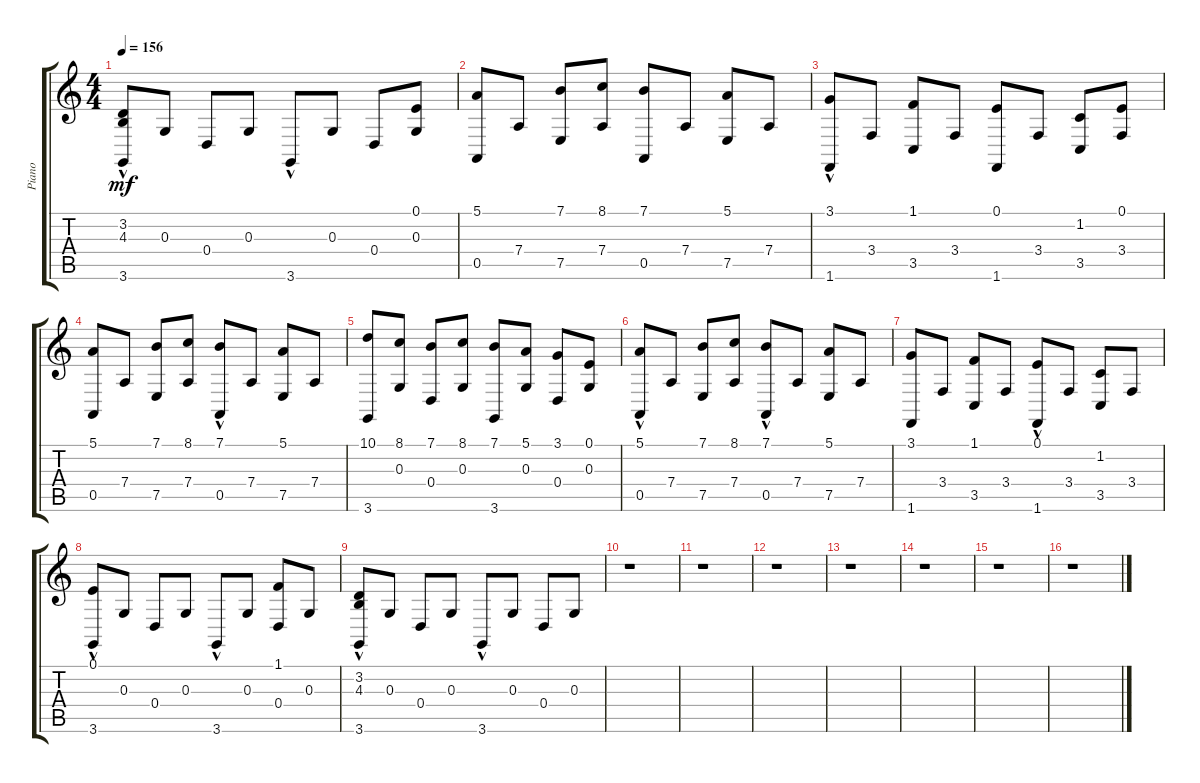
\track ("Piano" "Piano") {instrument electricgrandpiano}
\staff {score tabs}
\tuning (E4 B3 G3 D3 A2 E2) {hide}
\ts (4 4)
\tempo 156
\clef g2
\ks c
(3.2 4.3 3.6{hac}).8{dy mf} 0.3.8 0.4.8 0.3.8 3.6{hac}.8 0.3.8 0.4.8 (0.1 0.3).8 |
(5.1 0.5).8 7.4.8 (7.1 7.5).8 (8.1 7.4).8 (7.1 0.5).8 7.4.8 (5.1 7.5).8 7.4.8 |
(3.1 1.6{hac}).8 3.4.8 (1.1 3.5).8 3.4.8 (0.1 1.6).8 3.4.8 (1.2 3.5).8 (0.1 3.4).8 |
(5.1 0.5).8 7.4.8 (7.1 7.5).8 (8.1 7.4).8 (7.1 0.5{hac}).8 7.4.8 (5.1 7.5).8 7.4.8 |
(10.1 3.6).8 (8.1 0.3).8 (7.1 0.4).8 (8.1 0.3).8 (7.1 3.6).8 (5.1 0.3).8 (3.1 0.4).8 (0.1 0.3).8 |
(5.1 0.5{hac}).8 7.4.8 (7.1 7.5).8 (8.1 7.4).8 (7.1 0.5{hac}).8 7.4.8 (5.1 7.5).8 7.4.8 |
(3.1 1.6).8 3.4.8 (1.1 3.5).8 3.4.8 (0.1 1.6{hac}).8 3.4.8 (1.2 3.5).8 3.4.8 |
(0.1{hac} 3.6{hac}).8 0.3.8 0.4.8 0.3.8 3.6{hac}.8 0.3.8 (1.1 0.4).8 0.3.8 |
(3.2 4.3 3.6{hac}).8 0.3.8 0.4.8 0.3.8 3.6{hac}.8 0.3.8 0.4.8 0.3.8 |
r.1 |
r.1 |
r.1 |
r.1 |
r.1 |
r.1 |
r.1
